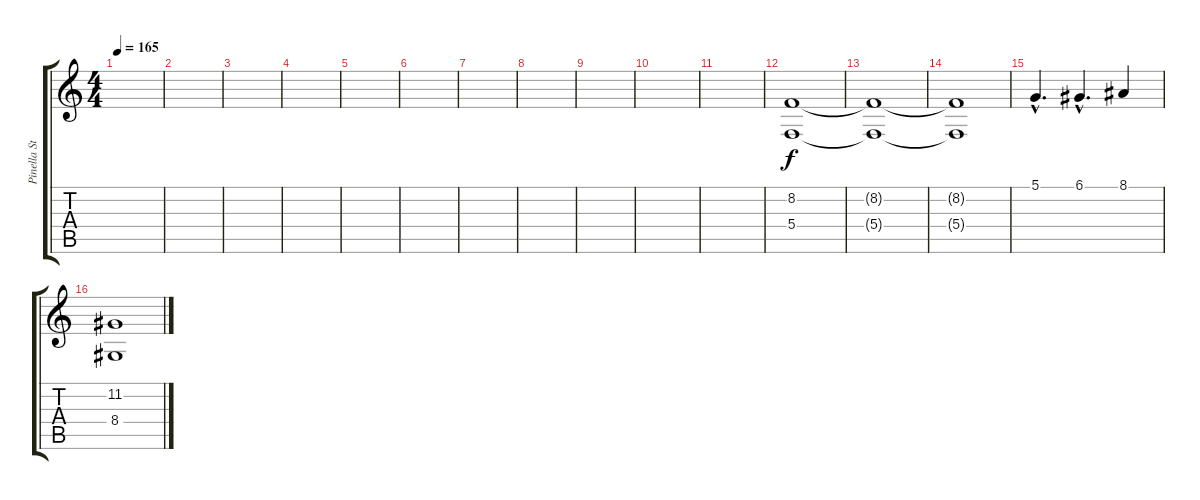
\track ("Pinella Strings" "Pinella St") {instrument tremolostrings}
\staff {score tabs}
\tuning (D4 A3 F3 C3 G2 D2) {hide}
\ts (4 4)
\tempo 165
\clef g2
\ks c
|
|
|
|
|
|
|
|
|
|
|
(8.2 5.4).1{instrument churchorgan} |
(8.2{t} 5.4{t}).1 |
(8.2{t} 5.4{t}).1 |
5.1{hac}.4{d} 6.1{hac}.4{d} 8.1.4 |
(11.2 8.4).1
